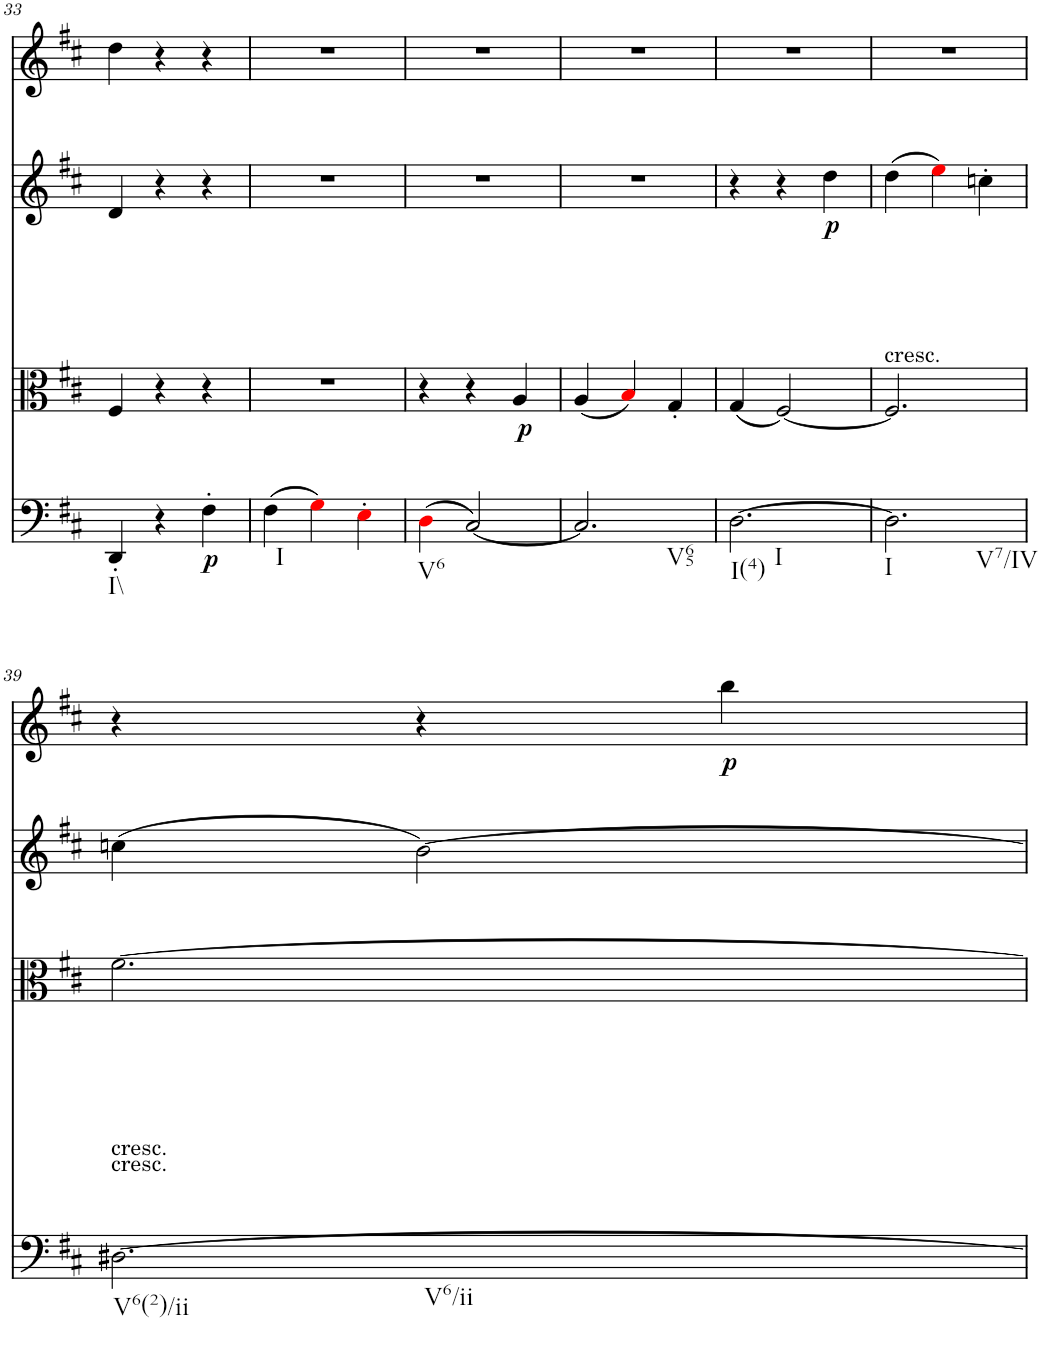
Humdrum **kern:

**kern	**dynam	**kern	**dynam	**kern	**dynam	**kern	**dynam
*part4	*part4	*part3	*part3	*part2	*part2	*part1	*part1
*staff4	*staff4	*staff3	*staff3	*staff2	*staff2	*staff1	*staff1
*I"Violoncello	*	*I"Viola	*	*I"Violin II	*	*I"Violin I	*
*I'Vc	*	*I'Vla	*	*I'Vln	*	*I'Vln	*
!!LO:PB:g=z
*clefF4	*	*clefC3	*	*clefG2	*	*clefG2	*
*k[f#c#]	*	*k[f#c#]	*	*k[f#c#]	*	*k[f#c#]	*
*M3/4	*	*M3/4	*	*M3/4	*	*M3/4	*
=33	=33	=33	=33	=33	=33	=33	=33
!LO:TX:b:t=I\\	!	!	!	!	!	!	!
4DD'/	.	4F#/	.	4d/	.	4dd\	.
4r	.	4r	.	4r	.	4r	.
!	!LO:DY:b	!	!	!	!	!	!
4F#'\	p	4r	.	4r	.	4r	.
=34	=34	=34	=34	=34	=34	=34	=34
!LO:TX:b:t=I	!	!	!	!	!	!	!
(4F#\	.	2.r	.	2.r	.	2.r	.
4Gi\)	.	.	.	.	.	.	.
4E'i\	.	.	.	.	.	.	.
=35	=35	=35	=35	=35	=35	=35	=35
!LO:TX:b:t=V6	!	!	!	!	!	!	!
(4Di\	.	4r	.	2.r	.	2.r	.
[2C#/)	.	4r	.	.	.	.	.
!	!	!	!LO:DY:b	!	!	!	!
.	.	4A/	p	.	.	.	.
=36	=36	=36	=36	=36	=36	=36	=36
!LO:TX:b:t=V65	!	!	!	!	!	!	!
2.C#/]	.	(4A/	.	2.r	.	2.r	.
.	.	4Bi/)	.	.	.	.	.
.	.	4G'/	.	.	.	.	.
=37	=37	=37	=37	=37	=37	=37	=37
!LO:TX:b:t=I(4)	!	!	!	!	!	!	!
!LO:TX:b:t=I	!	!	!	!	!	!	!
[2.D\	.	(4G/	.	4r	.	2.r	.
.	.	[2F#/)	.	4r	.	.	.
!	!	!	!	!	!LO:DY:b	!	!
.	.	.	.	4dd\	p	.	.
=38	=38	=38	=38	=38	=38	=38	=38
!	!	!	!	!LO:TX:b:t=cresc.	!	!	!
!LO:TX:b:t=I	!	!	!	!	!	!	!
!LO:TX:b:t=V7/IV	!	!	!	!	!	!	!
2.D\]	.	2.F#/]	.	(4dd\	.	2.r	.
.	.	.	.	4eei\)	.	.	.
.	.	.	.	4ccn'\	.	.	.
!!LO:LB:g=z
=39	=39	=39	=39	=39	=39	=39	=39
!	!	!LO:TX:b:t=cresc.	!	!	!	!	!
!LO:TX:a:t=cresc.	!	!	!	!	!	!	!
!LO:TX:b:t=V6(2)/ii	!	!	!	!	!	!	!
!LO:TX:b:t=V6/ii	!	!	!	!	!	!	!
[2.D#X\	.	[2.f#\	.	(4ccn\	.	4r	.
.	.	.	.	[2b\)	.	4r	.
!	!	!	!	!	!	!	!LO:DY:b
.	.	.	.	.	.	4bb\	p
=	=	=	=	=	=	=	=
*-	*-	*-	*-	*-	*-	*-	*-
